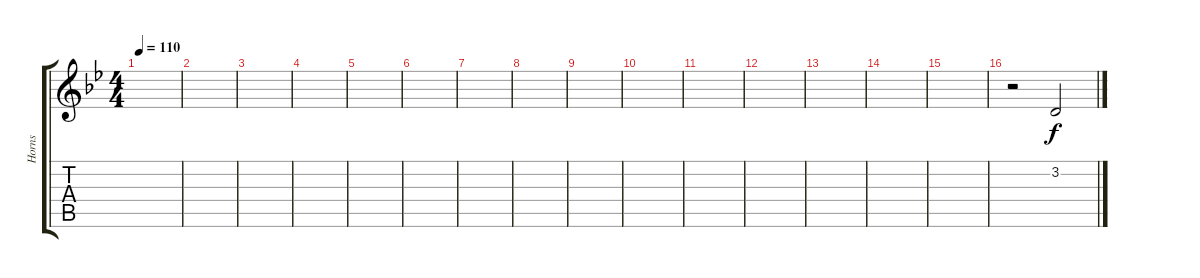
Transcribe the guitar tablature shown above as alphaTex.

\track ("Horns" "Horns") {instrument frenchhorn}
\staff {score tabs}
\tuning (E4 B3 G3 D3 A2 E2) {hide}
\ts (4 4)
\tempo 110
\clef g2
\ks gminor
|
|
|
|
|
|
|
|
|
|
|
|
|
|
|
r.2 3.2.2
